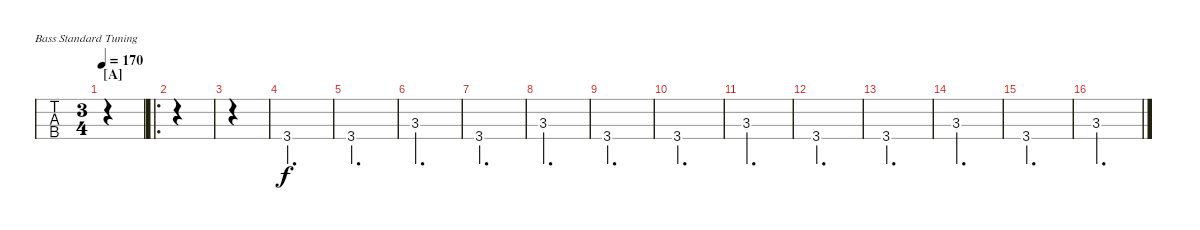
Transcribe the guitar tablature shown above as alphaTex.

\defaultSystemsLayout 4
\bracketExtendMode groupsimilarinstruments
\singleTrackTrackNamePolicy hidden
\multiTrackTrackNamePolicy hidden
\otherSystemsTrackNameOrientation horizontal
\track ("Acoustic Bass" "A-Bass") {solo instrument acousticbass}
\staff {tabs}
\tuning (G2 D2 A1 E1)
\ts (3 4)
\section ("A" "")
\tempo 170
\clef f4
\scale
0.51269
\ks g
|
\ro
\scale
0.243655 |
\scale
0.243655 |
\scale
0.333333 3.4.2{d} |
\scale
0.333333 3.4.2{d} |
\scale
0.333333 3.3.2{d} |
\scale
0.333333 3.4.2{d} |
\scale
0.333333 3.3.2{d} |
\scale
0.333333 3.4.2{d} |
\scale
0.333333 3.4.2{d} |
\scale
0.333333 3.3.2{d} |
\scale
0.333333 3.4.2{d} |
\scale
0.333333 3.4.2{d} |
\scale
0.333333 3.3.2{d} |
\scale
0.333333 3.4.2{d} |
\scale
0.333333 3.3.2{d}
